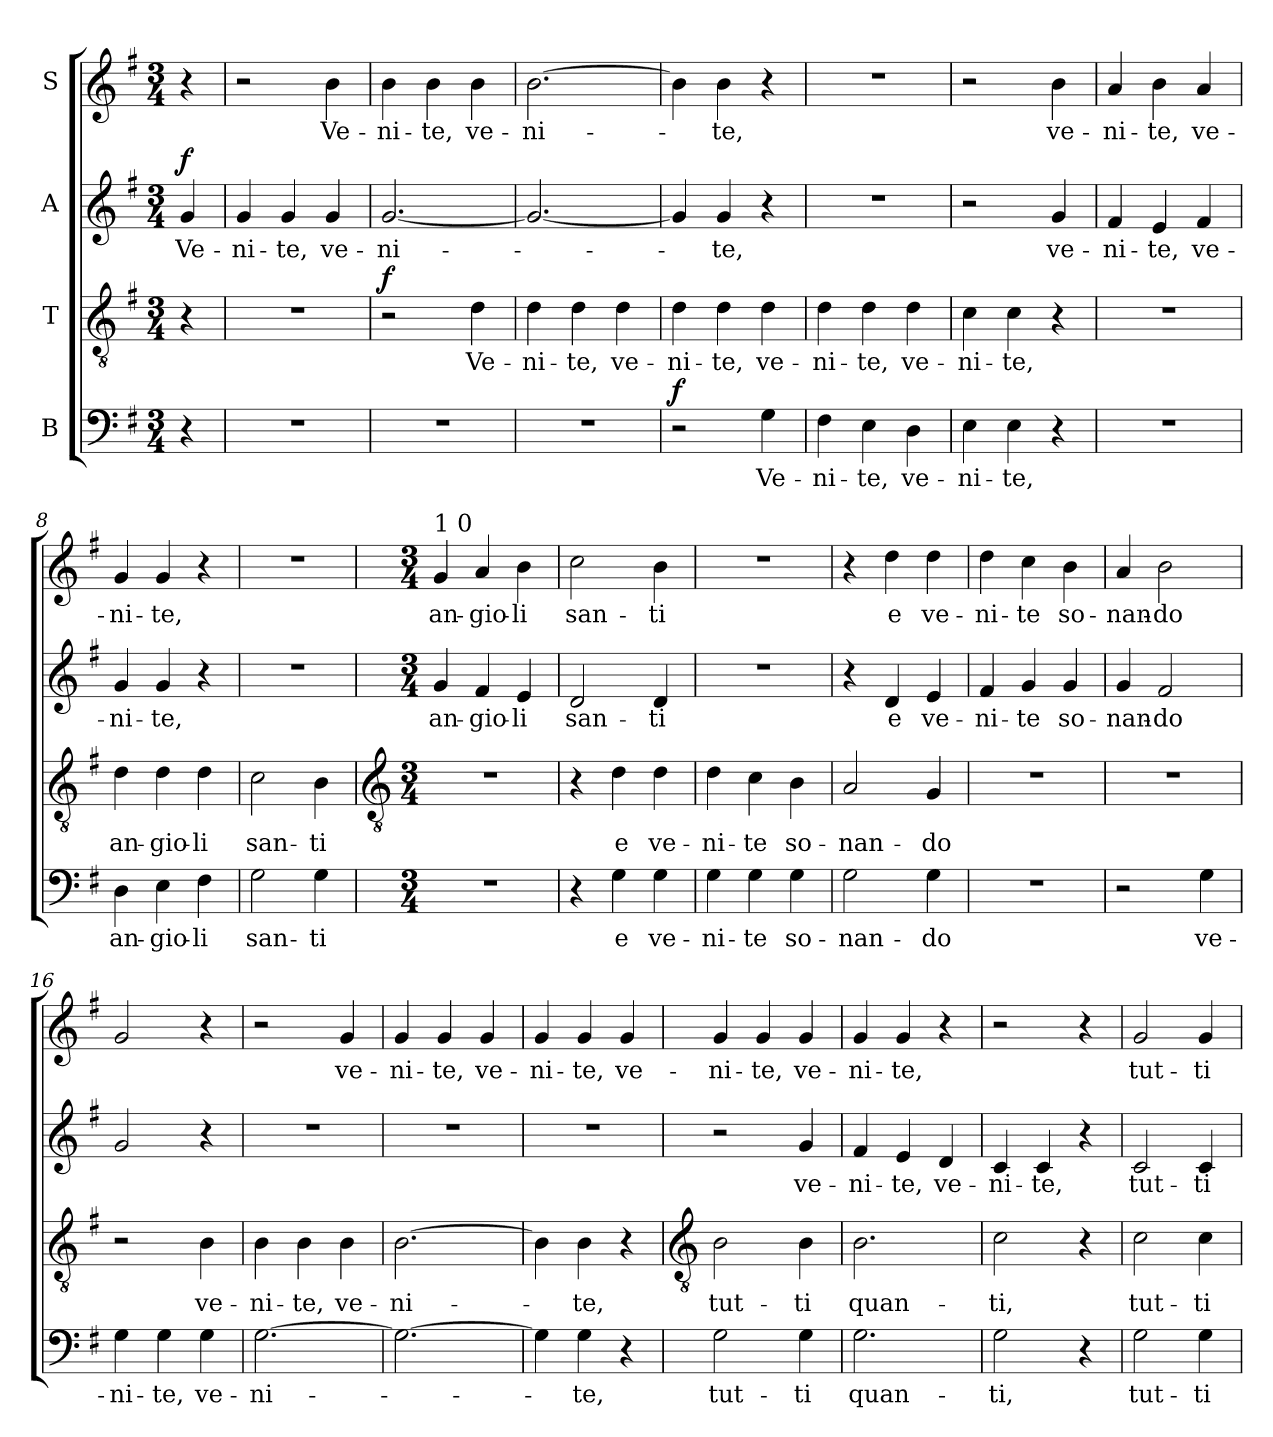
**kern	**text	**dynam	**kern	**text	**dynam	**kern	**text	**dynam	**kern	**text
*part4	*part4	*part4	*part3	*part3	*part3	*part2	*part2	*part2	*part1	*part1
*staff4	*staff4	*staff4	*staff3	*staff3	*staff3	*staff2	*staff2	*staff2	*staff1	*staff1
*I"B	*	*	*I"T	*	*	*I"A	*	*	*I"S	*
*clefF4	*	*	*clefGv2	*	*	*clefG2	*	*	*clefG2	*
*k[f#]	*	*	*k[f#]	*	*	*k[f#]	*	*	*k[f#]	*
*G:	*	*	*G:	*	*	*G:	*	*	*G:	*
*M3/4	*	*	*M3/4	*	*	*M3/4	*	*	*M3/4	*
*MM60	*	*	*MM60	*	*	*MM60	*	*	*MM60	*
=	=	=	=	=	=	=	=	=	=	=
!	!	!	!	!	!	!	!LO:LY:b	!LO:DY:a	!	!
4r	.	.	4r	.	.	4g/	Ve-	f	4r	.
=1	=1	=1	=1	=1	=1	=1	=1	=1	=1	=1
!LO:N:vis=1	!	!	!LO:N:vis=1	!	!	!	!LO:LY:b	!	!	!
2.r	.	.	2.r	.	.	4g/	-ni-	.	2r	.
!	!	!	!	!	!	!	!LO:LY:b	!	!	!
.	.	.	.	.	.	4g/	-te,	.	.	.
!	!	!	!	!	!	!	!LO:LY:b	!	!	!LO:LY:b
.	.	.	.	.	.	4g/	ve-	.	4b\	Ve-
=2	=2	=2	=2	=2	=2	=2	=2	=2	=2	=2
!LO:N:vis=1	!	!	!	!	!LO:DY:a	!	!LO:LY:b	!	!	!LO:LY:b
2.r	.	.	2r	.	f	[2.g/	-ni-	.	4b\	-ni-
!	!	!	!	!	!	!	!	!	!	!LO:LY:b
.	.	.	.	.	.	.	.	.	4b\	-te,
!	!	!	!	!LO:LY:b	!	!	!	!	!	!LO:LY:b
.	.	.	4d\	Ve-	.	.	.	.	4b\	ve-
=3	=3	=3	=3	=3	=3	=3	=3	=3	=3	=3
!LO:N:vis=1	!	!	!	!LO:LY:b	!	!	!	!	!	!LO:LY:b
2.r	.	.	4d\	-ni-	.	2.g/_	.	.	[2.b\	-ni-
!	!	!	!	!LO:LY:b	!	!	!	!	!	!
.	.	.	4d\	-te,	.	.	.	.	.	.
!	!	!	!	!LO:LY:b	!	!	!	!	!	!
.	.	.	4d\	ve-	.	.	.	.	.	.
=4	=4	=4	=4	=4	=4	=4	=4	=4	=4	=4
!	!	!LO:DY:a	!	!LO:LY:b	!	!	!	!	!	!
2r	.	f	4d\	-ni-	.	4g/]	.	.	4b\]	.
!	!	!	!	!LO:LY:b	!	!	!LO:LY:b	!	!	!LO:LY:b
.	.	.	4d\	-te,	.	4g/	-te,	.	4b\	-te,
!	!LO:LY:b	!	!	!LO:LY:b	!	!	!	!	!	!
4G\	Ve-	.	4d\	ve-	.	4r	.	.	4r	.
=5	=5	=5	=5	=5	=5	=5	=5	=5	=5	=5
!	!LO:LY:b	!	!	!LO:LY:b	!	!LO:N:vis=1	!	!	!LO:N:vis=1	!
4F#\	-ni-	.	4d\	-ni-	.	2.r	.	.	2.r	.
!	!LO:LY:b	!	!	!LO:LY:b	!	!	!	!	!	!
4E\	-te,	.	4d\	-te,	.	.	.	.	.	.
!	!LO:LY:b	!	!	!LO:LY:b	!	!	!	!	!	!
4D\	ve-	.	4d\	ve-	.	.	.	.	.	.
=6	=6	=6	=6	=6	=6	=6	=6	=6	=6	=6
!	!LO:LY:b	!	!	!LO:LY:b	!	!	!	!	!	!
4E\	-ni-	.	4c\	-ni-	.	2r	.	.	2r	.
!	!LO:LY:b	!	!	!LO:LY:b	!	!	!	!	!	!
4E\	-te,	.	4c\	-te,	.	.	.	.	.	.
!	!	!	!	!	!	!	!LO:LY:b	!	!	!LO:LY:b
4r	.	.	4r	.	.	4g/	ve-	.	4b\	ve-
=7	=7	=7	=7	=7	=7	=7	=7	=7	=7	=7
!LO:N:vis=1	!	!	!LO:N:vis=1	!	!	!	!LO:LY:b	!	!	!LO:LY:b
2.r	.	.	2.r	.	.	4f#/	-ni-	.	4a/	-ni-
!	!	!	!	!	!	!	!LO:LY:b	!	!	!LO:LY:b
.	.	.	.	.	.	4e/	-te,	.	4b\	-te,
!	!	!	!	!	!	!	!LO:LY:b	!	!	!LO:LY:b
.	.	.	.	.	.	4f#/	ve-	.	4a/	ve-
=8	=8	=8	=8	=8	=8	=8	=8	=8	=8	=8
!	!LO:LY:b	!	!	!LO:LY:b	!	!	!LO:LY:b	!	!	!LO:LY:b
4D\	an-	.	4d\	an-	.	4g/	-ni-	.	4g/	-ni-
!	!LO:LY:b	!	!	!LO:LY:b	!	!	!LO:LY:b	!	!	!LO:LY:b
4E\	-gio-	.	4d\	-gio-	.	4g/	-te,	.	4g/	-te,
!	!LO:LY:b	!	!	!LO:LY:b	!	!	!	!	!	!
4F#\	-li	.	4d\	-li	.	4r	.	.	4r	.
=9	=9	=9	=9	=9	=9	=9	=9	=9	=9	=9
!	!LO:LY:b	!	!	!LO:LY:b	!	!LO:N:vis=1	!	!	!LO:N:vis=1	!
2G\	san-	.	2c\	san-	.	2.r	.	.	2.r	.
!	!LO:LY:b	!	!	!LO:LY:b	!	!	!	!	!	!
4G\	-ti	.	4B\	-ti	.	.	.	.	.	.
!!LO:LB:g=z
=10	=10	=10	=10	=10	=10	=10	=10	=10	=10	=10
*	*	*	*clefGv2	*	*	*	*	*	*	*
*M3/4	*	*	*M3/4	*	*	*M3/4	*	*	*M3/4	*
!	!	!	!	!	!	!	!	!	!LO:TX:a:t=1 0	!
!LO:N:vis=1	!	!	!LO:N:vis=1	!	!	!	!LO:LY:b	!	!	!LO:LY:b
2.r	.	.	2.r	.	.	4g/	an-	.	4g/	an-
!	!	!	!	!	!	!	!LO:LY:b	!	!	!LO:LY:b
.	.	.	.	.	.	4f#/	-gio-	.	4a/	-gio-
!	!	!	!	!	!	!	!LO:LY:b	!	!	!LO:LY:b
.	.	.	.	.	.	4e/	-li	.	4b\	-li
=11	=11	=11	=11	=11	=11	=11	=11	=11	=11	=11
!	!	!	!	!	!	!	!LO:LY:b	!	!	!LO:LY:b
4r	.	.	4r	.	.	2d/	san-	.	2cc\	san-
!	!LO:LY:b	!	!	!LO:LY:b	!	!	!	!	!	!
4G\	e	.	4d\	e	.	.	.	.	.	.
!	!LO:LY:b	!	!	!LO:LY:b	!	!	!LO:LY:b	!	!	!LO:LY:b
4G\	ve-	.	4d\	ve-	.	4d/	-ti	.	4b\	-ti
=12	=12	=12	=12	=12	=12	=12	=12	=12	=12	=12
!	!LO:LY:b	!	!	!LO:LY:b	!	!LO:N:vis=1	!	!	!LO:N:vis=1	!
4G\	-ni-	.	4d\	-ni-	.	2.r	.	.	2.r	.
!	!LO:LY:b	!	!	!LO:LY:b	!	!	!	!	!	!
4G\	-te	.	4c\	-te	.	.	.	.	.	.
!	!LO:LY:b	!	!	!LO:LY:b	!	!	!	!	!	!
4G\	so-	.	4B\	so-	.	.	.	.	.	.
=13	=13	=13	=13	=13	=13	=13	=13	=13	=13	=13
!	!LO:LY:b	!	!	!LO:LY:b	!	!	!	!	!	!
2G\	-nan-	.	2A/	-nan-	.	4r	.	.	4r	.
!	!	!	!	!	!	!	!LO:LY:b	!	!	!LO:LY:b
.	.	.	.	.	.	4d/	e	.	4dd\	e
!	!LO:LY:b	!	!	!LO:LY:b	!	!	!LO:LY:b	!	!	!LO:LY:b
4G\	-do	.	4G/	-do	.	4e/	ve-	.	4dd\	ve-
=14	=14	=14	=14	=14	=14	=14	=14	=14	=14	=14
!LO:N:vis=1	!	!	!LO:N:vis=1	!	!	!	!LO:LY:b	!	!	!LO:LY:b
2.r	.	.	2.r	.	.	4f#/	-ni-	.	4dd\	-ni-
!	!	!	!	!	!	!	!LO:LY:b	!	!	!LO:LY:b
.	.	.	.	.	.	4g/	-te	.	4cc\	-te
!	!	!	!	!	!	!	!LO:LY:b	!	!	!LO:LY:b
.	.	.	.	.	.	4g/	so-	.	4b\	so-
=15	=15	=15	=15	=15	=15	=15	=15	=15	=15	=15
!	!	!	!LO:N:vis=1	!	!	!	!LO:LY:b	!	!	!LO:LY:b
2r	.	.	2.r	.	.	4g/	-nan-	.	4a/	-nan-
!	!	!	!	!	!	!	!LO:LY:b	!	!	!LO:LY:b
.	.	.	.	.	.	2f#/	-do	.	2b\	-do
!	!LO:LY:b	!	!	!	!	!	!	!	!	!
4G\	ve-	.	.	.	.	.	.	.	.	.
=16	=16	=16	=16	=16	=16	=16	=16	=16	=16	=16
!	!LO:LY:b	!	!	!	!	!	!	!	!	!
4G\	-ni-	.	2r	.	.	2g/	.	.	2g/	.
!	!LO:LY:b	!	!	!	!	!	!	!	!	!
4G\	-te,	.	.	.	.	.	.	.	.	.
!	!LO:LY:b	!	!	!LO:LY:b	!	!	!	!	!	!
4G\	ve-	.	4B\	ve-	.	4r	.	.	4r	.
=17	=17	=17	=17	=17	=17	=17	=17	=17	=17	=17
!	!LO:LY:b	!	!	!LO:LY:b	!	!LO:N:vis=1	!	!	!	!
[2.G\	-ni-	.	4B\	-ni-	.	2.r	.	.	2r	.
!	!	!	!	!LO:LY:b	!	!	!	!	!	!
.	.	.	4B\	-te,	.	.	.	.	.	.
!	!	!	!	!LO:LY:b	!	!	!	!	!	!LO:LY:b
.	.	.	4B\	ve-	.	.	.	.	4g/	ve-
=18	=18	=18	=18	=18	=18	=18	=18	=18	=18	=18
!	!	!	!	!LO:LY:b	!	!LO:N:vis=1	!	!	!	!LO:LY:b
2.G\_	.	.	[2.B\	-ni-	.	2.r	.	.	4g/	-ni-
!	!	!	!	!	!	!	!	!	!	!LO:LY:b
.	.	.	.	.	.	.	.	.	4g/	-te,
!	!	!	!	!	!	!	!	!	!	!LO:LY:b
.	.	.	.	.	.	.	.	.	4g/	ve-
=19	=19	=19	=19	=19	=19	=19	=19	=19	=19	=19
!	!	!	!	!	!	!LO:N:vis=1	!	!	!	!LO:LY:b
4G\]	.	.	4B\]	.	.	2.r	.	.	4g/	-ni-
!	!LO:LY:b	!	!	!LO:LY:b	!	!	!	!	!	!LO:LY:b
4G\	-te,	.	4B\	-te,	.	.	.	.	4g/	-te,
!	!	!	!	!	!	!	!	!	!	!LO:LY:b
4r	.	.	4r	.	.	.	.	.	4g/	ve-
!!LO:LB:g=z
=20	=20	=20	=20	=20	=20	=20	=20	=20	=20	=20
*	*	*	*clefGv2	*	*	*	*	*	*	*
!	!LO:LY:b	!	!	!LO:LY:b	!	!	!	!	!	!LO:LY:b
2G\	tut-	.	2B\	tut-	.	2r	.	.	4g/	-ni-
!	!	!	!	!	!	!	!	!	!	!LO:LY:b
.	.	.	.	.	.	.	.	.	4g/	-te,
!	!LO:LY:b	!	!	!LO:LY:b	!	!	!LO:LY:b	!	!	!LO:LY:b
4G\	-ti	.	4B\	-ti	.	4g/	ve-	.	4g/	ve-
=21	=21	=21	=21	=21	=21	=21	=21	=21	=21	=21
!	!LO:LY:b	!	!	!LO:LY:b	!	!	!LO:LY:b	!	!	!LO:LY:b
2.G\	quan-	.	2.B\	quan-	.	4f#/	-ni-	.	4g/	-ni-
!	!	!	!	!	!	!	!LO:LY:b	!	!	!LO:LY:b
.	.	.	.	.	.	4e/	-te,	.	4g/	-te,
!	!	!	!	!	!	!	!LO:LY:b	!	!	!
.	.	.	.	.	.	4d/	ve-	.	4r	.
=22	=22	=22	=22	=22	=22	=22	=22	=22	=22	=22
!	!LO:LY:b	!	!	!LO:LY:b	!	!	!LO:LY:b	!	!	!
2G\	-ti,	.	2c\	-ti,	.	4c/	-ni-	.	2r	.
!	!	!	!	!	!	!	!LO:LY:b	!	!	!
.	.	.	.	.	.	4c/	-te,	.	.	.
4r	.	.	4r	.	.	4r	.	.	4r	.
=23	=23	=23	=23	=23	=23	=23	=23	=23	=23	=23
!	!LO:LY:b	!	!	!LO:LY:b	!	!	!LO:LY:b	!	!	!LO:LY:b
2G\	tut-	.	2c\	tut-	.	2c/	tut-	.	2g/	tut-
!	!LO:LY:b	!	!	!LO:LY:b	!	!	!LO:LY:b	!	!	!LO:LY:b
4G\	-ti	.	4c\	-ti	.	4c/	-ti	.	4g/	-ti
=	=	=	=	=	=	=	=	=	=	=
*-	*-	*-	*-	*-	*-	*-	*-	*-	*-	*-
